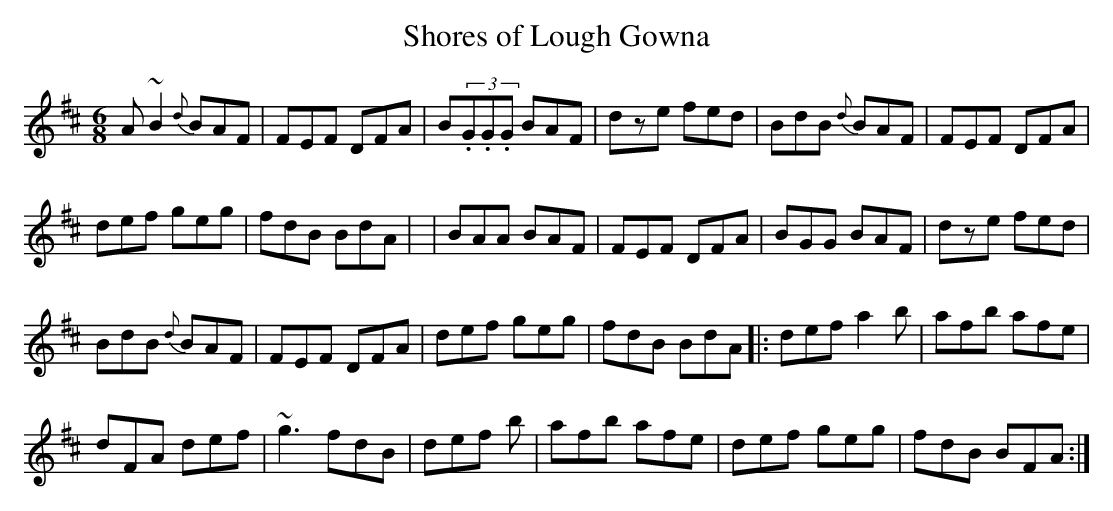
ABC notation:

X:1
T:Shores of Lough Gowna
M:6/8
L:1/8
K:D
A~B2 {d}BAF | FEF DFA | B(3.G.G.G BAF | dze fed | BdB {d}BAF | FEF DFA |
def geg | fdB BdA | |BAA BAF | FEF DFA | BGG BAF | dze fed |
BdB {d}BAF | FEF DFA | def geg | fdB BdA |: def a2b | afb afe |
dFA def | ~g3 fdB | def +A2a2+b | afb afe | def geg | fdB BFA :|
